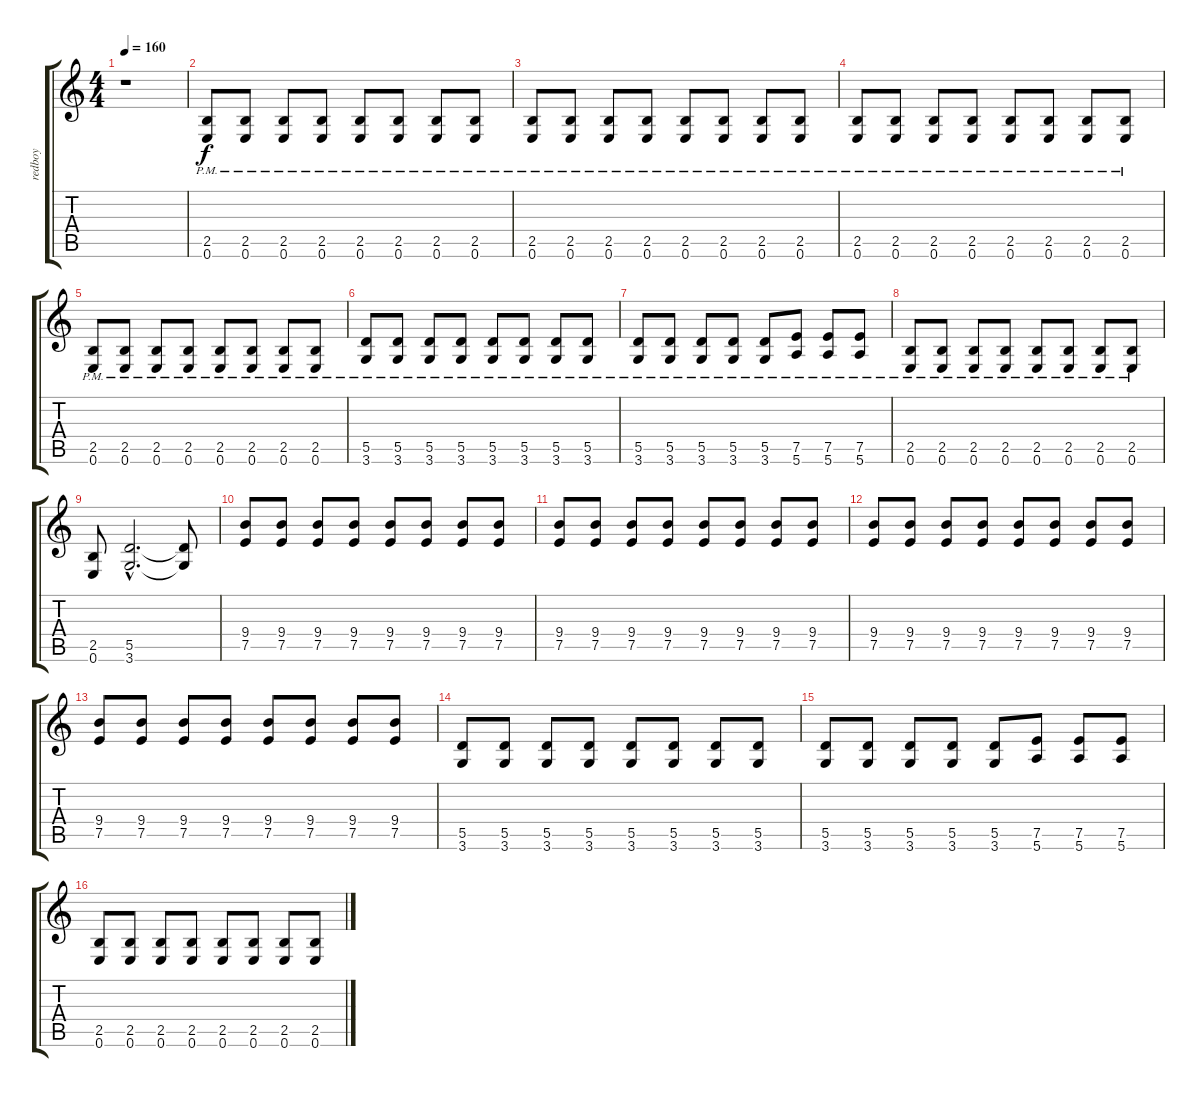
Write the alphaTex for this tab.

\track ("redboy" "redboy") {instrument overdrivenguitar}
\staff {score tabs}
\tuning (E4 B3 G3 D3 A2 E2) {hide}
\ts (4 4)
\tempo 160
\clef g2
\ks c
r.1{dy f instrument overdrivenguitar} |
(2.5{pm} 0.6).8 (2.5{pm} 0.6).8 (2.5{pm} 0.6).8 (2.5{pm} 0.6).8 (2.5{pm} 0.6).8 (2.5{pm} 0.6).8 (2.5{pm} 0.6).8 (2.5{pm} 0.6).8 |
(2.5{pm} 0.6).8 (2.5{pm} 0.6).8 (2.5{pm} 0.6).8 (2.5{pm} 0.6).8 (2.5{pm} 0.6).8 (2.5{pm} 0.6).8 (2.5{pm} 0.6).8 (2.5{pm} 0.6).8 |
(2.5{pm} 0.6).8 (2.5{pm} 0.6).8 (2.5{pm} 0.6).8 (2.5{pm} 0.6).8 (2.5{pm} 0.6).8 (2.5{pm} 0.6).8 (2.5{pm} 0.6).8 (2.5{pm} 0.6).8 |
(2.5{pm} 0.6).8 (2.5{pm} 0.6).8 (2.5{pm} 0.6).8 (2.5{pm} 0.6).8 (2.5{pm} 0.6).8 (2.5{pm} 0.6).8 (2.5{pm} 0.6).8 (2.5{pm} 0.6).8 |
(5.5{pm} 3.6).8 (5.5{pm} 3.6).8 (5.5{pm} 3.6).8 (5.5{pm} 3.6).8 (5.5{pm} 3.6).8 (5.5{pm} 3.6).8 (5.5{pm} 3.6).8 (5.5{pm} 3.6).8 |
(5.5{pm} 3.6).8 (5.5{pm} 3.6).8 (5.5{pm} 3.6).8 (5.5{pm} 3.6).8 (5.5{pm} 3.6).8 (7.5{pm} 5.6).8 (7.5{pm} 5.6).8 (7.5{pm} 5.6).8 |
(2.5{pm} 0.6).8 (2.5{pm} 0.6).8 (2.5{pm} 0.6).8 (2.5{pm} 0.6).8 (2.5{pm} 0.6).8 (2.5{pm} 0.6).8 (2.5{pm} 0.6).8 (2.5{pm} 0.6).8 |
(2.5 0.6).8 (5.5{hac} 3.6{hac}).2{d} (5.5{t} 3.6{t}).8 |
(9.4 7.5).8 (9.4 7.5).8 (9.4 7.5).8 (9.4 7.5).8 (9.4 7.5).8 (9.4 7.5).8 (9.4 7.5).8 (9.4 7.5).8 |
(9.4 7.5).8 (9.4 7.5).8 (9.4 7.5).8 (9.4 7.5).8 (9.4 7.5).8 (9.4 7.5).8 (9.4 7.5).8 (9.4 7.5).8 |
(9.4 7.5).8 (9.4 7.5).8 (9.4 7.5).8 (9.4 7.5).8 (9.4 7.5).8 (9.4 7.5).8 (9.4 7.5).8 (9.4 7.5).8 |
(9.4 7.5).8 (9.4 7.5).8 (9.4 7.5).8 (9.4 7.5).8 (9.4 7.5).8 (9.4 7.5).8 (9.4 7.5).8 (9.4 7.5).8 |
(5.5 3.6).8 (5.5 3.6).8 (5.5 3.6).8 (5.5 3.6).8 (5.5 3.6).8 (5.5 3.6).8 (5.5 3.6).8 (5.5 3.6).8 |
(5.5 3.6).8 (5.5 3.6).8 (5.5 3.6).8 (5.5 3.6).8 (5.5 3.6).8 (7.5 5.6).8 (7.5 5.6).8 (7.5 5.6).8 |
(2.5 0.6).8 (2.5 0.6).8 (2.5 0.6).8 (2.5 0.6).8 (2.5 0.6).8 (2.5 0.6).8 (2.5 0.6).8 (2.5 0.6).8
